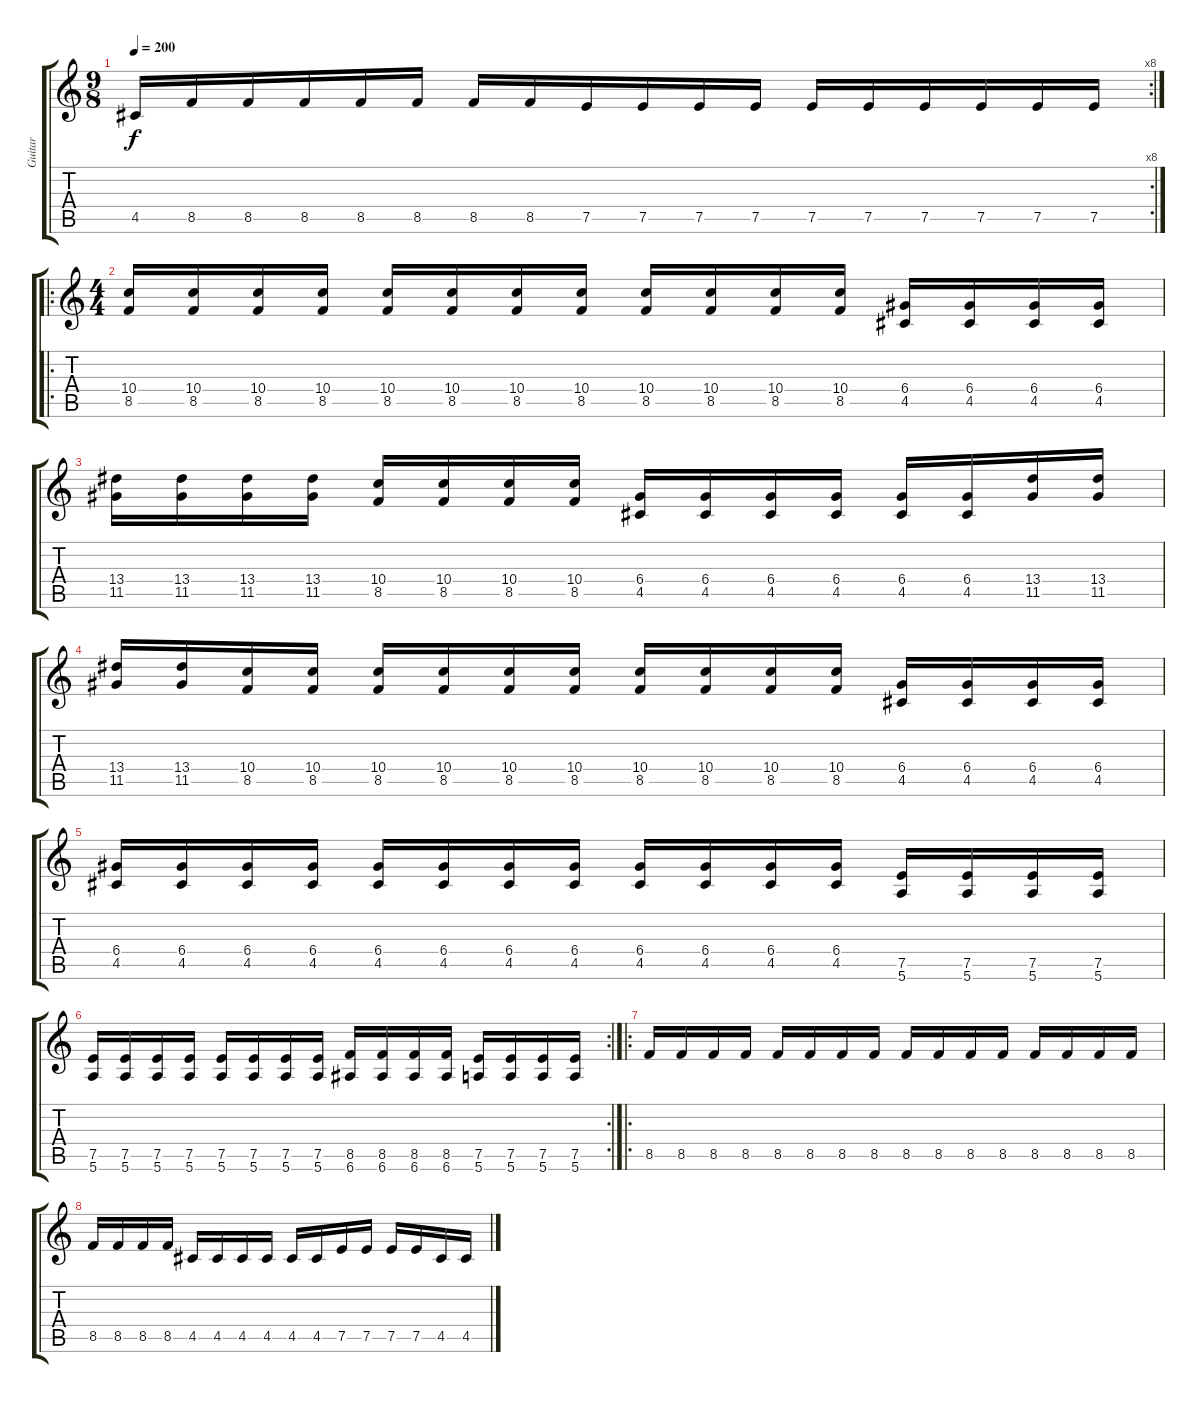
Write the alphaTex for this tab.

\track ("Guitar" "Guitar") {instrument distortionguitar}
\staff {score tabs}
\tuning (E4 B3 G3 D3 A2 E2) {hide}
\rc 8
\ts (9 8)
\tempo 200
\clef g2
\ks c
4.5.16{dy f} 8.5.16 8.5.16 8.5.16 8.5.16 8.5.16 8.5.16 8.5.16 7.5.16 7.5.16 7.5.16 7.5.16 7.5.16 7.5.16 7.5.16 7.5.16 7.5.16 7.5.16 |
\ro
\ts (4 4)
(10.4 8.5).16 (10.4 8.5).16 (10.4 8.5).16 (10.4 8.5).16 (10.4 8.5).16 (10.4 8.5).16 (10.4 8.5).16 (10.4 8.5).16 (10.4 8.5).16 (10.4 8.5).16 (10.4 8.5).16 (10.4 8.5).16 (6.4 4.5).16 (6.4 4.5).16 (6.4 4.5).16 (6.4 4.5).16 |
(13.4 11.5).16 (13.4 11.5).16 (13.4 11.5).16 (13.4 11.5).16 (10.4 8.5).16 (10.4 8.5).16 (10.4 8.5).16 (10.4 8.5).16 (6.4 4.5).16 (6.4 4.5).16 (6.4 4.5).16 (6.4 4.5).16 (6.4 4.5).16 (6.4 4.5).16 (13.4 11.5).16 (13.4 11.5).16 |
(13.4 11.5).16 (13.4 11.5).16 (10.4 8.5).16 (10.4 8.5).16 (10.4 8.5).16 (10.4 8.5).16 (10.4 8.5).16 (10.4 8.5).16 (10.4 8.5).16 (10.4 8.5).16 (10.4 8.5).16 (10.4 8.5).16 (6.4 4.5).16 (6.4 4.5).16 (6.4 4.5).16 (6.4 4.5).16 |
(6.4 4.5).16 (6.4 4.5).16 (6.4 4.5).16 (6.4 4.5).16 (6.4 4.5).16 (6.4 4.5).16 (6.4 4.5).16 (6.4 4.5).16 (6.4 4.5).16 (6.4 4.5).16 (6.4 4.5).16 (6.4 4.5).16 (7.5 5.6).16 (7.5 5.6).16 (7.5 5.6).16 (7.5 5.6).16 |
\rc 2
(7.5 5.6).16 (7.5 5.6).16 (7.5 5.6).16 (7.5 5.6).16 (7.5 5.6).16 (7.5 5.6).16 (7.5 5.6).16 (7.5 5.6).16 (8.5 6.6).16 (8.5 6.6).16 (8.5 6.6).16 (8.5 6.6).16 (7.5 5.6).16 (7.5 5.6).16 (7.5 5.6).16 (7.5 5.6).16 |
\ro
8.5.16 8.5.16 8.5.16 8.5.16 8.5.16 8.5.16 8.5.16 8.5.16 8.5.16 8.5.16 8.5.16 8.5.16 8.5.16 8.5.16 8.5.16 8.5.16 |
8.5.16 8.5.16 8.5.16 8.5.16 4.5.16 4.5.16 4.5.16 4.5.16 4.5.16 4.5.16 7.5.16 7.5.16 7.5.16 7.5.16 4.5.16 4.5.16
